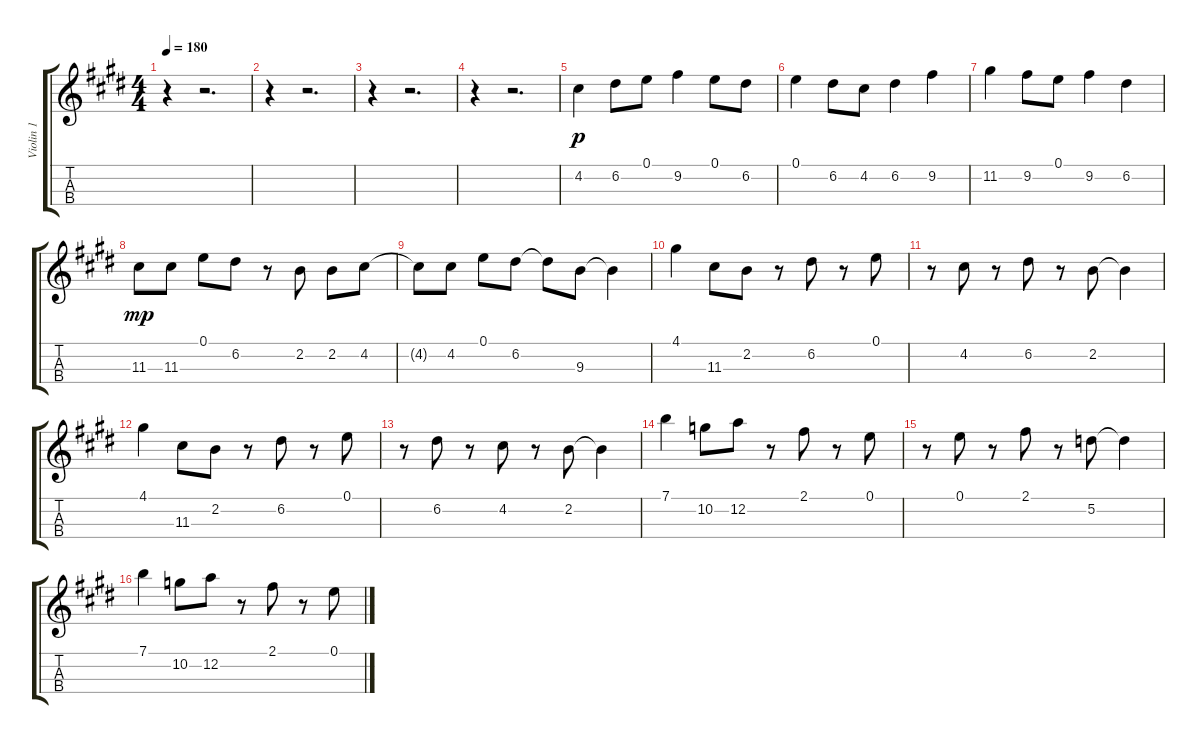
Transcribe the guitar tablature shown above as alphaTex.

\track ("Violin 1" "Violin 1") {instrument violin}
\staff {score tabs}
\tuning (E5 A4 D4 G3) {hide}
\ts (4 4)
\tempo 180
\clef g2
\ks e
r.4{dy p instrument violin} r.2{d} |
r.4 r.2{d} |
r.4 r.2{d} |
r.4 r.2{d} |
4.2.4 6.2.8 0.1.8 9.2.4 0.1.8 6.2.8 |
0.1.4 6.2.8 4.2.8 6.2.4 9.2.4 |
11.2.4 9.2.8 0.1.8 9.2.4 6.2.4 |
11.3.8{dy mp} 11.3.8 0.1.8 6.2.8 r.8 2.2.8 2.2.8 4.2.8 |
4.2{t}.8 4.2.8 0.1.8 6.2.8 6.2{t}.8 9.3.8 9.3{t}.4 |
4.1.4 11.3.8 2.2.8 r.8 6.2.8 r.8 0.1.8 |
r.8 4.2.8 r.8 6.2.8 r.8 2.2.8 2.2{t}.4 |
4.1.4 11.3.8 2.2.8 r.8 6.2.8 r.8 0.1.8 |
r.8 6.2.8 r.8 4.2.8 r.8 2.2.8 2.2{t}.4 |
7.1.4 10.2.8 12.2.8 r.8 2.1.8 r.8 0.1.8 |
r.8 0.1.8 r.8 2.1.8 r.8 5.2.8 5.2{t}.4 |
7.1.4 10.2.8 12.2.8 r.8 2.1.8 r.8 0.1.8
